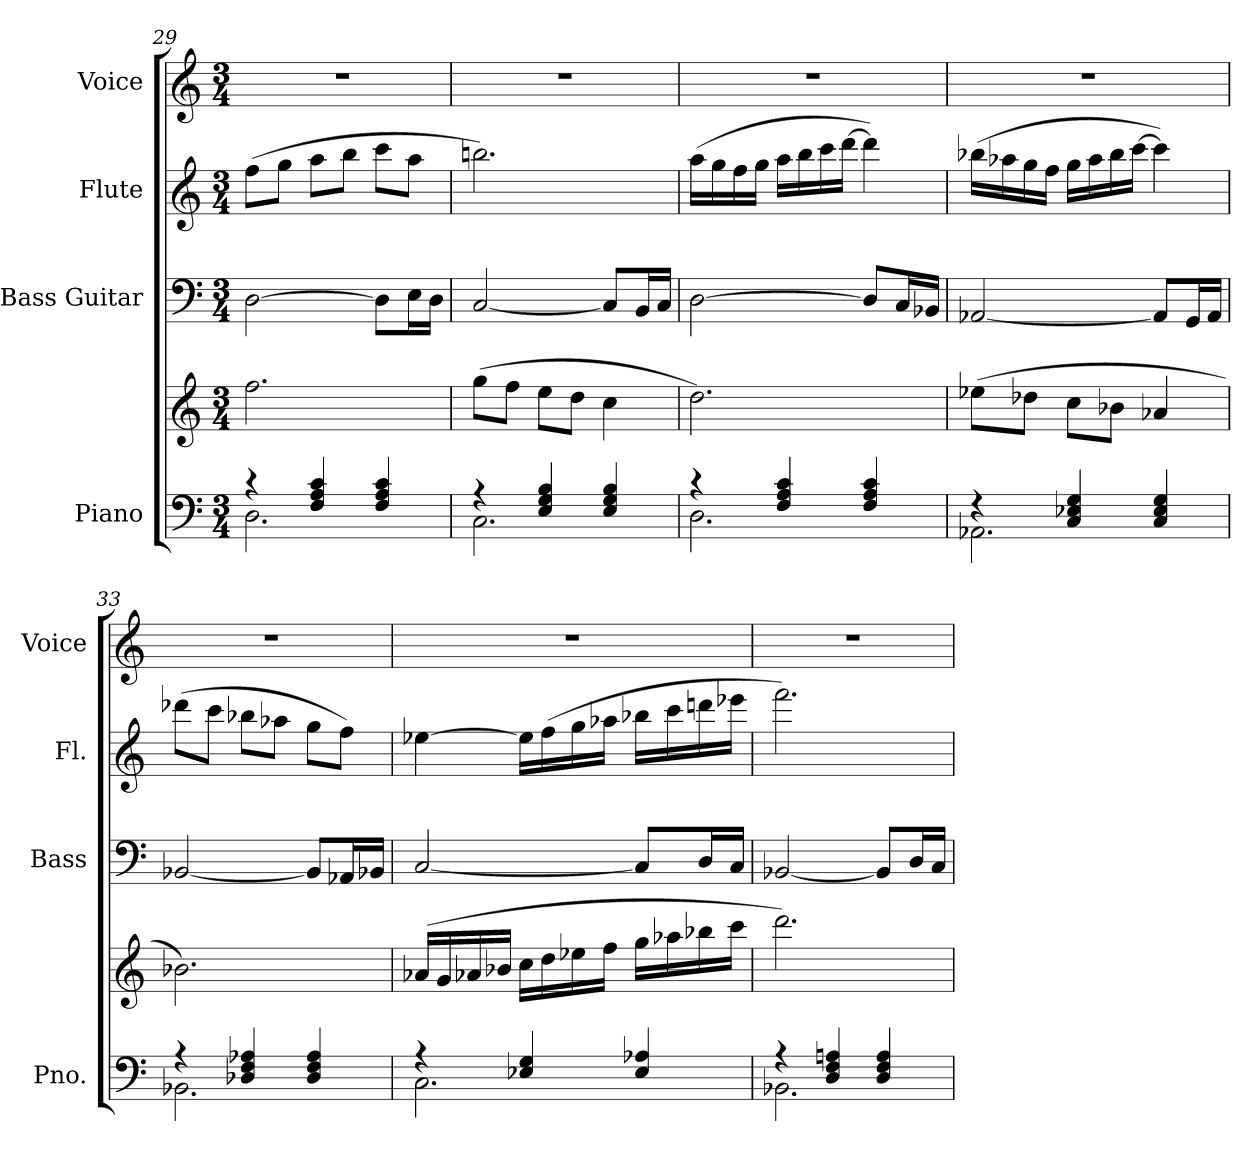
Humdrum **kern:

**kern	**kern	**kern	**kern	**kern
*part4	*part4	*part3	*part2	*part1
*staff5	*staff4	*staff3	*staff2	*staff1
*I"Piano	*	*I"Bass Guitar	*I"Flute	*I"Voice
*I'Pno.	*	*I'Bass	*I'Fl.	*I'Voice
*clefF4	*clefG2	*clefF4	*clefG2	*clefG2
*	*	*ITrd7c12	*	*
*k[]	*k[]	*k[]	*k[]	*k[]
*C:	*C:	*C:	*C:	*C:
*M3/4	*M3/4	*M3/4	*M3/4	*M3/4
=29	=29	=29	=29	=29
*^	*	*	*	*
!	!	!	!	!	!LO:N:vis=1
4r	2.Di\	2.ffi\	[2DDi\	(8ffi\L	2.r
.	.	.	.	8ggi\J	.
4Fi/ 4Ai 4ci	.	.	.	8aai\L	.
.	.	.	.	8bbi\J	.
4Fi/ 4Ai 4ci	.	.	8DDi\L]	8ccci\L	.
.	.	.	16EEi\L	8aai\J	.
.	.	.	16DDi\JJ	.	.
=30	=30	=30	=30	=30	=30
!	!	!	!	!	!LO:N:vis=1
4r	2.Ci\	(8ggi\L	[2CCi/	2.bbni\)	2.r
.	.	8ffi\J	.	.	.
4Ei/ 4Gi 4Bi	.	8eei\L	.	.	.
.	.	8ddi\J	.	.	.
4Ei/ 4Gi 4Bi	.	4cci\	8CCi/L]	.	.
.	.	.	16BBBi/L	.	.
.	.	.	16CCi/JJ	.	.
=31	=31	=31	=31	=31	=31
!	!	!	!	!	!LO:N:vis=1
4r	2.Di\	2.ddi\)	[2DDi\	(16aai\LL	2.r
.	.	.	.	16ggi\	.
.	.	.	.	16ffi\	.
.	.	.	.	16ggi\JJ	.
4Fi/ 4Ai 4ci	.	.	.	16aai\LL	.
.	.	.	.	16bbi\	.
.	.	.	.	16ccci\	.
.	.	.	.	[16dddi\JJ	.
4Fi/ 4Ai 4ci	.	.	8DDi/L]	4dddi\])	.
.	.	.	16CCi/L	.	.
.	.	.	16BBB-Xi/JJ	.	.
=32	=32	=32	=32	=32	=32
!	!	!	!	!	!LO:N:vis=1
4r	2.AA-Xi\	(8ee-Xi\L	[2AAA-Xi/	(16bb-Xi\LL	2.r
.	.	.	.	16aa-Xi\	.
.	.	8dd-Xi\J	.	16ggi\	.
.	.	.	.	16ffi\JJ	.
4Ci/ 4E-Xi 4Gi	.	8cci\L	.	16ggi\LL	.
.	.	.	.	16aa-i\	.
.	.	8b-Xi\J	.	16bb-i\	.
.	.	.	.	[16ccci\JJ	.
4Ci/ 4E-i 4Gi	.	4a-Xi/	8AAA-i/L]	4ccci\])	.
.	.	.	16GGGi/L	.	.
.	.	.	16AAA-i/JJ	.	.
=33	=33	=33	=33	=33	=33
!	!	!	!	!	!LO:N:vis=1
4r	2.BB-Xi\	2.b-Xi\)	[2BBB-Xi/	(8ddd-Xi\L	2.r
.	.	.	.	8ccci\J	.
4D-Xi/ 4Fi 4A-Xi	.	.	.	8bb-Xi\L	.
.	.	.	.	8aa-Xi\J	.
4D-i/ 4Fi 4A-i	.	.	8BBB-i/L]	8ggi\L	.
.	.	.	16AAA-Xi/L	8ffi\J)	.
.	.	.	16BBB-Xi/JJ	.	.
!!LO:LB:g=z
=34	=34	=34	=34	=34	=34
!	!	!	!	!	!LO:N:vis=1
4r	2.Ci\	(16a-Xi/LL	[2CCi/	[4ee-Xi\	2.r
.	.	16gi/	.	.	.
.	.	16a-Xi/	.	.	.
.	.	16b-Xi/JJ	.	.	.
4E-Xi/ 4Gi	.	16cci\LL	.	16ee-i\LL]	.
.	.	16ddi\	.	(16ffi\	.
.	.	16ee-Xi\	.	16ggi\	.
.	.	16ffi\JJ	.	16aa-Xi\JJ	.
4E-i/ 4A-Xi	.	16ggi\LL	8CCi/L]	16bb-Xi\LL	.
.	.	16aa-Xi\	.	16ccci\	.
.	.	16bb-Xi\	16DDi/L	16dddni\	.
.	.	16ccci\JJ	16CCi/JJ	16eee-Xi\JJ	.
=35	=35	=35	=35	=35	=35
!	!	!	!	!	!LO:N:vis=1
4r	2.BB-Xi\	2.dddi\)	[2BBB-Xi/	2.fffi\)	2.r
4Di/ 4Fi 4Ani	.	.	.	.	.
4Di/ 4Fi 4Ai	.	.	8BBB-i/L]	.	.
.	.	.	16DDi/L	.	.
.	.	.	16CCi/JJ	.	.
*v	*v	*	*	*	*
=	=	=	=	=
*-	*-	*-	*-	*-
